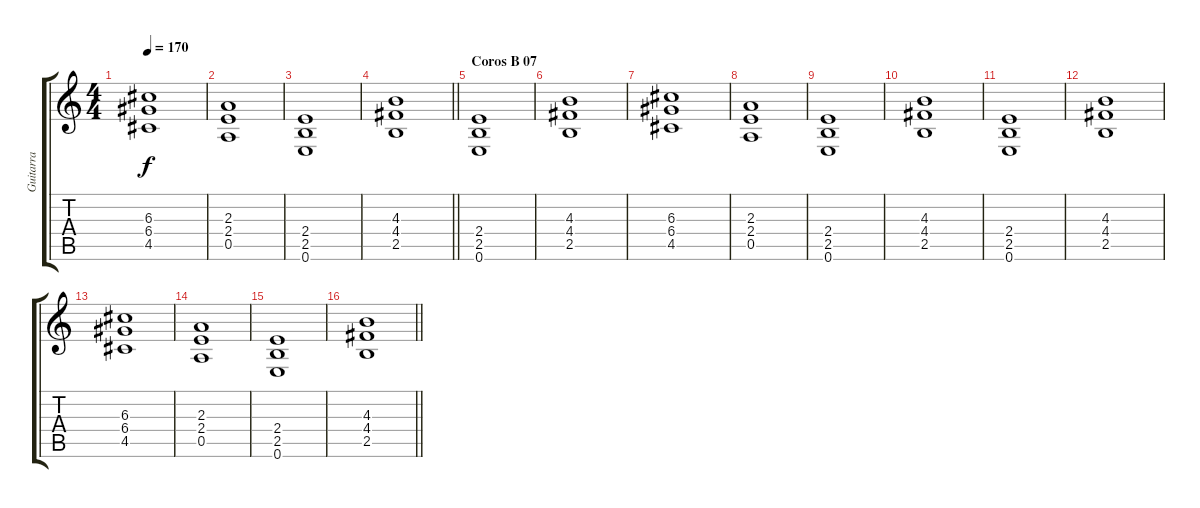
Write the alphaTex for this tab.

\track ("Guitarra" "Guitarra") {instrument distortionguitar}
\staff {score tabs}
\tuning (E4 B3 G3 D3 A2 E2) {hide}
\ts (4 4)
\tempo 170
\clef g2
\ks c
(6.3 6.4 4.5).1{dy f} |
(2.3 2.4 0.5).1 |
(2.4 2.5 0.6).1 |
\barLineRight lightlight
(4.3 4.4 2.5).1 |
\section ("" "Coros B 07")
(2.4 2.5 0.6).1 |
(4.3 4.4 2.5).1 |
(6.3 6.4 4.5).1 |
(2.3 2.4 0.5).1 |
(2.4 2.5 0.6).1 |
(4.3 4.4 2.5).1 |
(2.4 2.5 0.6).1 |
(4.3 4.4 2.5).1 |
(6.3 6.4 4.5).1 |
(2.3 2.4 0.5).1 |
(2.4 2.5 0.6).1 |
\barLineRight lightlight
(4.3 4.4 2.5).1
